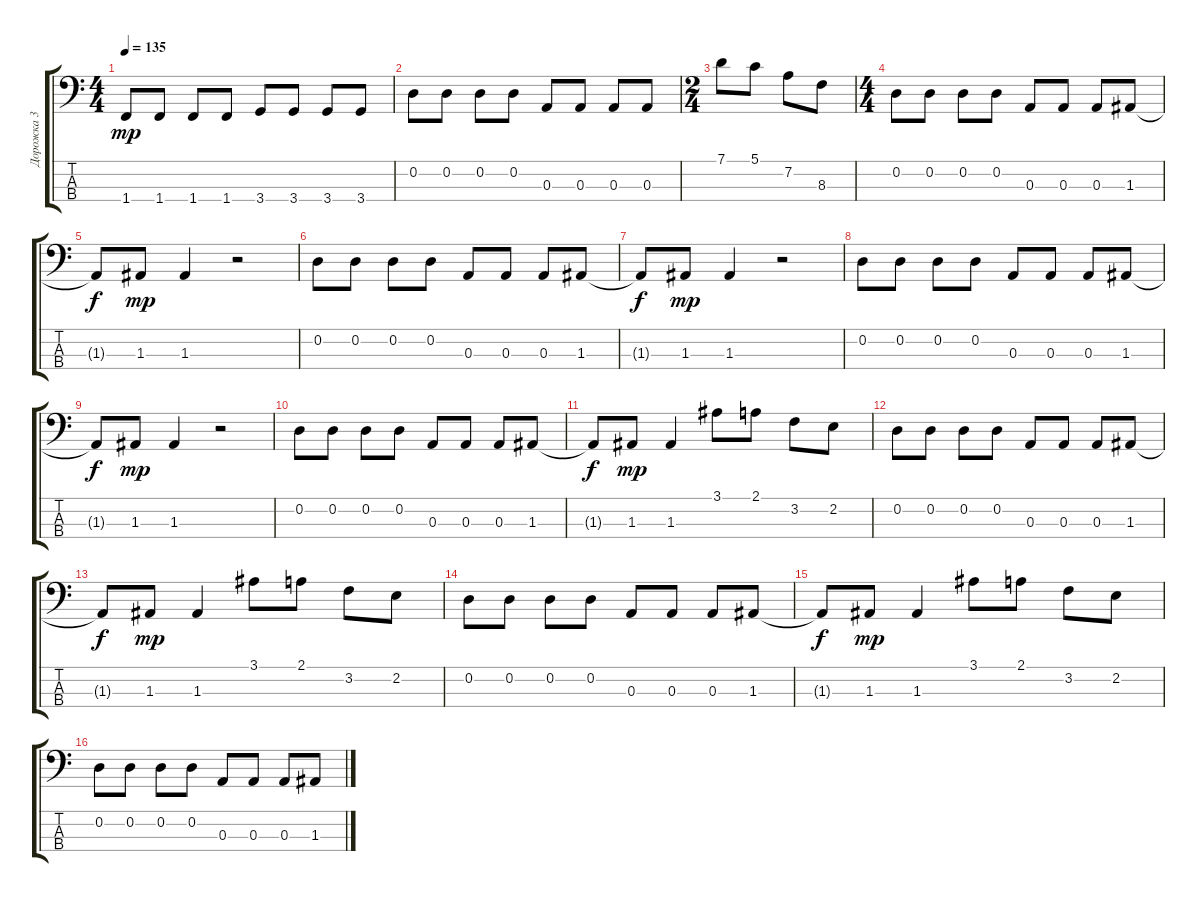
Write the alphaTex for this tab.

\track ("Дорожка 3" "Дорожка 3") {instrument electricbassfinger}
\staff {score tabs}
\tuning (G2 D2 A1 E1) {hide}
\ts (4 4)
\tempo 135
\clef f4
\ks c
1.4.8{dy mp} 1.4.8 1.4.8 1.4.8 3.4.8 3.4.8 3.4.8 3.4.8 |
0.2.8 0.2.8 0.2.8 0.2.8 0.3.8 0.3.8 0.3.8 0.3.8 |
\ts (2 4)
7.1.8 5.1.8 7.2.8 8.3.8 |
\ts (4 4)
0.2.8 0.2.8 0.2.8 0.2.8 0.3.8 0.3.8 0.3.8 1.3.8 |
1.3{t}.8{dy f} 1.3.8{dy mp} 1.3.4 r.2 |
0.2.8 0.2.8 0.2.8 0.2.8 0.3.8 0.3.8 0.3.8 1.3.8 |
1.3{t}.8{dy f} 1.3.8{dy mp} 1.3.4 r.2 |
0.2.8 0.2.8 0.2.8 0.2.8 0.3.8 0.3.8 0.3.8 1.3.8 |
1.3{t}.8{dy f} 1.3.8{dy mp} 1.3.4 r.2 |
0.2.8 0.2.8 0.2.8 0.2.8 0.3.8 0.3.8 0.3.8 1.3.8 |
1.3{t}.8{dy f} 1.3.8{dy mp} 1.3.4 3.1.8 2.1.8 3.2.8 2.2.8 |
0.2.8 0.2.8 0.2.8 0.2.8 0.3.8 0.3.8 0.3.8 1.3.8 |
1.3{t}.8{dy f} 1.3.8{dy mp} 1.3.4 3.1.8 2.1.8 3.2.8 2.2.8 |
0.2.8 0.2.8 0.2.8 0.2.8 0.3.8 0.3.8 0.3.8 1.3.8 |
1.3{t}.8{dy f} 1.3.8{dy mp} 1.3.4 3.1.8 2.1.8 3.2.8 2.2.8 |
0.2.8 0.2.8 0.2.8 0.2.8 0.3.8 0.3.8 0.3.8 1.3.8
